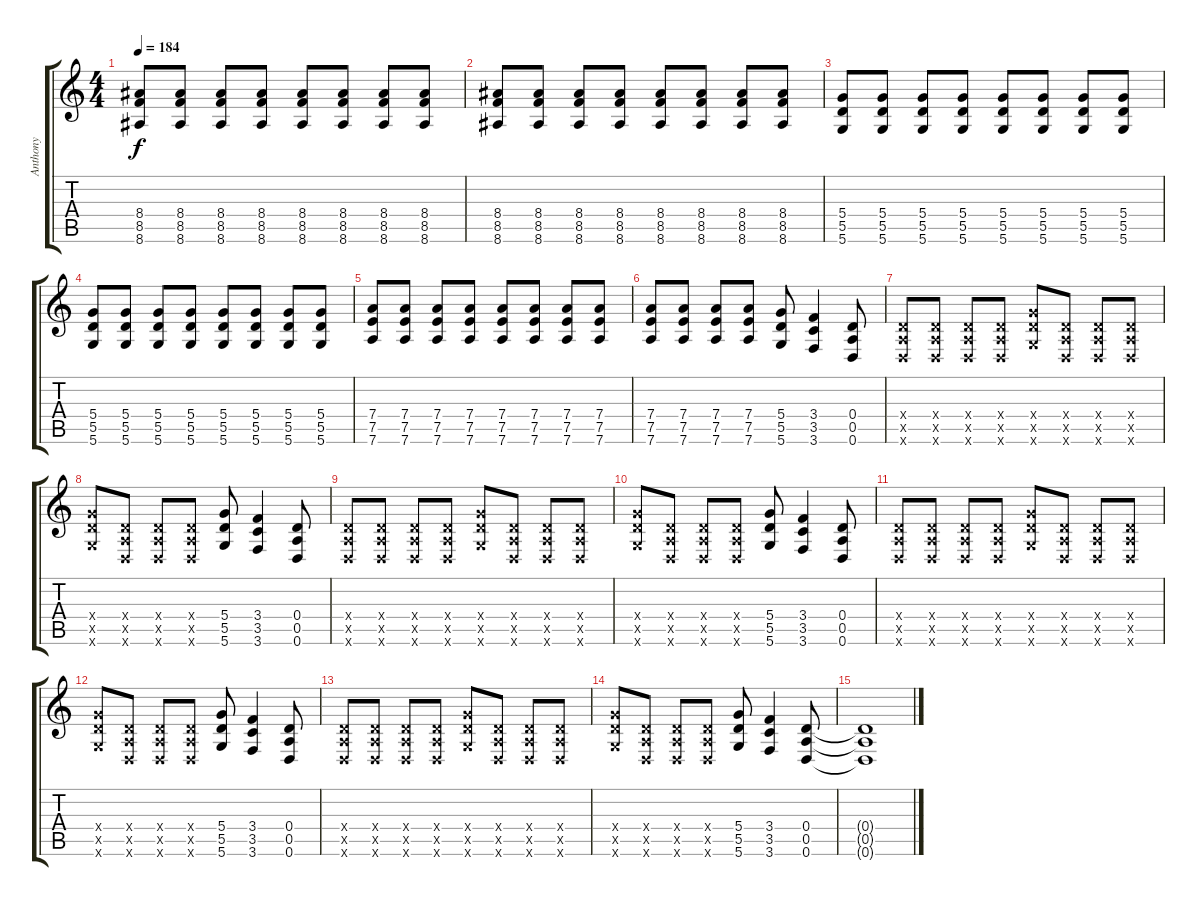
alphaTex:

\track ("Anthony" "Anthony") {instrument distortionguitar}
\staff {score tabs}
\tuning (E4 B3 G3 D3 A2 D2) {hide}
\ts (4 4)
\tempo 184
\clef g2
\ks c
(8.4 8.5 8.6).8{dy f} (8.4 8.5 8.6).8 (8.4 8.5 8.6).8 (8.4 8.5 8.6).8 (8.4 8.5 8.6).8 (8.4 8.5 8.6).8 (8.4 8.5 8.6).8 (8.4 8.5 8.6).8 |
(8.4 8.5 8.6).8 (8.4 8.5 8.6).8 (8.4 8.5 8.6).8 (8.4 8.5 8.6).8 (8.4 8.5 8.6).8 (8.4 8.5 8.6).8 (8.4 8.5 8.6).8 (8.4 8.5 8.6).8 |
(5.4 5.5 5.6).8 (5.4 5.5 5.6).8 (5.4 5.5 5.6).8 (5.4 5.5 5.6).8 (5.4 5.5 5.6).8 (5.4 5.5 5.6).8 (5.4 5.5 5.6).8 (5.4 5.5 5.6).8 |
(5.4 5.5 5.6).8 (5.4 5.5 5.6).8 (5.4 5.5 5.6).8 (5.4 5.5 5.6).8 (5.4 5.5 5.6).8 (5.4 5.5 5.6).8 (5.4 5.5 5.6).8 (5.4 5.5 5.6).8 |
(7.4 7.5 7.6).8 (7.4 7.5 7.6).8 (7.4 7.5 7.6).8 (7.4 7.5 7.6).8 (7.4 7.5 7.6).8 (7.4 7.5 7.6).8 (7.4 7.5 7.6).8 (7.4 7.5 7.6).8 |
(7.4 7.5 7.6).8 (7.4 7.5 7.6).8 (7.4 7.5 7.6).8 (7.4 7.5 7.6).8 (5.4 5.5 5.6).8 (3.4 3.5 3.6).4 (0.4 0.5 0.6).8 |
(0.4{x} 0.5{x} 0.6{x}).8 (0.4{x} 0.5{x} 0.6{x}).8 (0.4{x} 0.5{x} 0.6{x}).8 (0.4{x} 0.5{x} 0.6{x}).8 (5.4{x} 5.5{x} 5.6{x}).8 (0.4{x} 0.5{x} 0.6{x}).8 (0.4{x} 0.5{x} 0.6{x}).8 (0.4{x} 0.5{x} 0.6{x}).8 |
(5.4{x} 5.5{x} 5.6{x}).8 (0.4{x} 0.5{x} 0.6{x}).8 (0.4{x} 0.5{x} 0.6{x}).8 (0.4{x} 0.5{x} 0.6{x}).8 (5.4 5.5 5.6).8 (3.4 3.5 3.6).4 (0.4 0.5 0.6).8 |
(0.4{x} 0.5{x} 0.6{x}).8 (0.4{x} 0.5{x} 0.6{x}).8 (0.4{x} 0.5{x} 0.6{x}).8 (0.4{x} 0.5{x} 0.6{x}).8 (5.4{x} 5.5{x} 5.6{x}).8 (0.4{x} 0.5{x} 0.6{x}).8 (0.4{x} 0.5{x} 0.6{x}).8 (0.4{x} 0.5{x} 0.6{x}).8 |
(5.4{x} 5.5{x} 5.6{x}).8 (0.4{x} 0.5{x} 0.6{x}).8 (0.4{x} 0.5{x} 0.6{x}).8 (0.4{x} 0.5{x} 0.6{x}).8 (5.4 5.5 5.6).8 (3.4 3.5 3.6).4 (0.4 0.5 0.6).8 |
(0.4{x} 0.5{x} 0.6{x}).8 (0.4{x} 0.5{x} 0.6{x}).8 (0.4{x} 0.5{x} 0.6{x}).8 (0.4{x} 0.5{x} 0.6{x}).8 (5.4{x} 5.5{x} 5.6{x}).8 (0.4{x} 0.5{x} 0.6{x}).8 (0.4{x} 0.5{x} 0.6{x}).8 (0.4{x} 0.5{x} 0.6{x}).8 |
(5.4{x} 5.5{x} 5.6{x}).8 (0.4{x} 0.5{x} 0.6{x}).8 (0.4{x} 0.5{x} 0.6{x}).8 (0.4{x} 0.5{x} 0.6{x}).8 (5.4 5.5 5.6).8 (3.4 3.5 3.6).4 (0.4 0.5 0.6).8 |
(0.4{x} 0.5{x} 0.6{x}).8 (0.4{x} 0.5{x} 0.6{x}).8 (0.4{x} 0.5{x} 0.6{x}).8 (0.4{x} 0.5{x} 0.6{x}).8 (5.4{x} 5.5{x} 5.6{x}).8 (0.4{x} 0.5{x} 0.6{x}).8 (0.4{x} 0.5{x} 0.6{x}).8 (0.4{x} 0.5{x} 0.6{x}).8 |
(5.4{x} 5.5{x} 5.6{x}).8 (0.4{x} 0.5{x} 0.6{x}).8 (0.4{x} 0.5{x} 0.6{x}).8 (0.4{x} 0.5{x} 0.6{x}).8 (5.4 5.5 5.6).8 (3.4 3.5 3.6).4 (0.4 0.5 0.6).8 |
(0.4{t} 0.5{t} 0.6{t}).1
